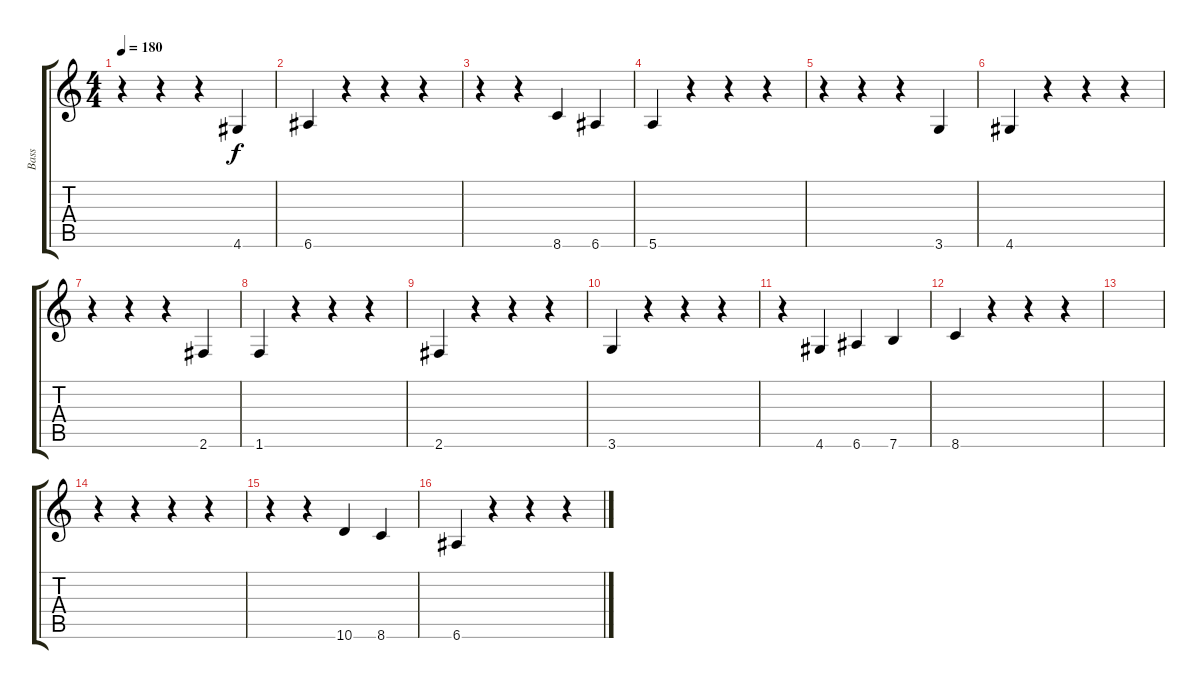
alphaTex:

\track ("Bass" "Bass") {instrument electricbassfinger}
\staff {score tabs}
\tuning (E4 B3 G3 D3 A2 E2) {hide}
\ts (4 4)
\tempo 180
\clef g2
\ks c
r.4{dy f} r.4 r.4 4.6.4 |
6.6.4 r.4 r.4 r.4 |
r.4 r.4 8.6.4 6.6.4 |
5.6.4 r.4 r.4 r.4 |
r.4 r.4 r.4 3.6.4 |
4.6.4 r.4 r.4 r.4 |
r.4 r.4 r.4 2.6.4 |
1.6.4 r.4 r.4 r.4 |
2.6.4 r.4 r.4 r.4 |
3.6.4 r.4 r.4 r.4 |
r.4 4.6.4 6.6.4 7.6.4 |
8.6.4 r.4 r.4 r.4 |
|
r.4 r.4 r.4 r.4 |
r.4 r.4 10.6.4 8.6.4 |
6.6.4 r.4 r.4 r.4
